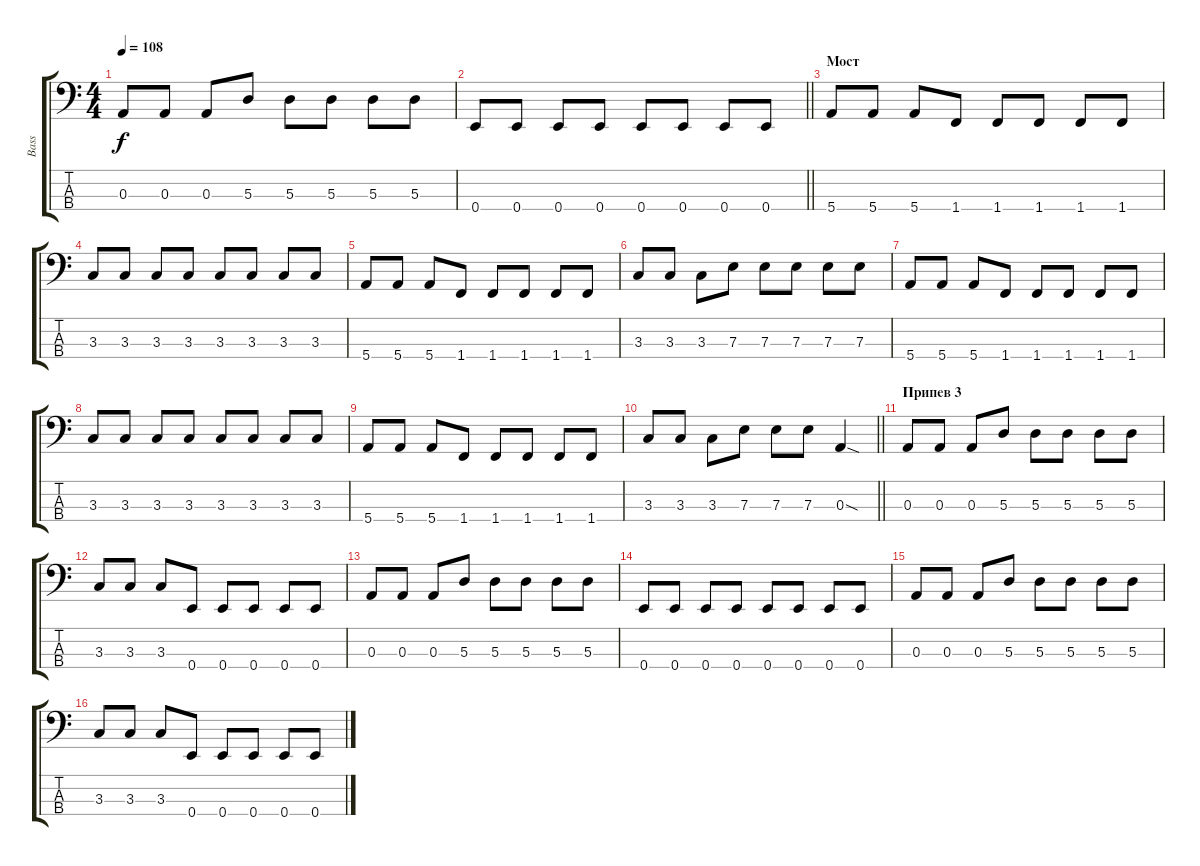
\track ("Bass" "Bass") {instrument electricbasspick}
\staff {score tabs}
\tuning (G2 D2 A1 E1) {hide}
\ts (4 4)
\tempo 108
\clef f4
\ks c
0.3.8{dy f} 0.3.8 0.3.8 5.3.8 5.3.8 5.3.8 5.3.8 5.3.8 |
\barLineRight lightlight
0.4.8 0.4.8 0.4.8 0.4.8 0.4.8 0.4.8 0.4.8 0.4.8 |
\section ("" "Мост")
5.4.8 5.4.8 5.4.8 1.4.8 1.4.8 1.4.8 1.4.8 1.4.8 |
3.3.8 3.3.8 3.3.8 3.3.8 3.3.8 3.3.8 3.3.8 3.3.8 |
5.4.8 5.4.8 5.4.8 1.4.8 1.4.8 1.4.8 1.4.8 1.4.8 |
3.3.8 3.3.8 3.3.8 7.3.8 7.3.8 7.3.8 7.3.8 7.3.8 |
5.4.8 5.4.8 5.4.8 1.4.8 1.4.8 1.4.8 1.4.8 1.4.8 |
3.3.8 3.3.8 3.3.8 3.3.8 3.3.8 3.3.8 3.3.8 3.3.8 |
5.4.8 5.4.8 5.4.8 1.4.8 1.4.8 1.4.8 1.4.8 1.4.8 |
\barLineRight lightlight
3.3.8 3.3.8 3.3.8 7.3.8 7.3.8 7.3.8 0.3{sod}.4 |
\section ("" "Припев 3")
0.3.8 0.3.8 0.3.8 5.3.8 5.3.8 5.3.8 5.3.8 5.3.8 |
3.3.8 3.3.8 3.3.8 0.4.8 0.4.8 0.4.8 0.4.8 0.4.8 |
0.3.8 0.3.8 0.3.8 5.3.8 5.3.8 5.3.8 5.3.8 5.3.8 |
0.4.8 0.4.8 0.4.8 0.4.8 0.4.8 0.4.8 0.4.8 0.4.8 |
0.3.8 0.3.8 0.3.8 5.3.8 5.3.8 5.3.8 5.3.8 5.3.8 |
3.3.8 3.3.8 3.3.8 0.4.8 0.4.8 0.4.8 0.4.8 0.4.8
